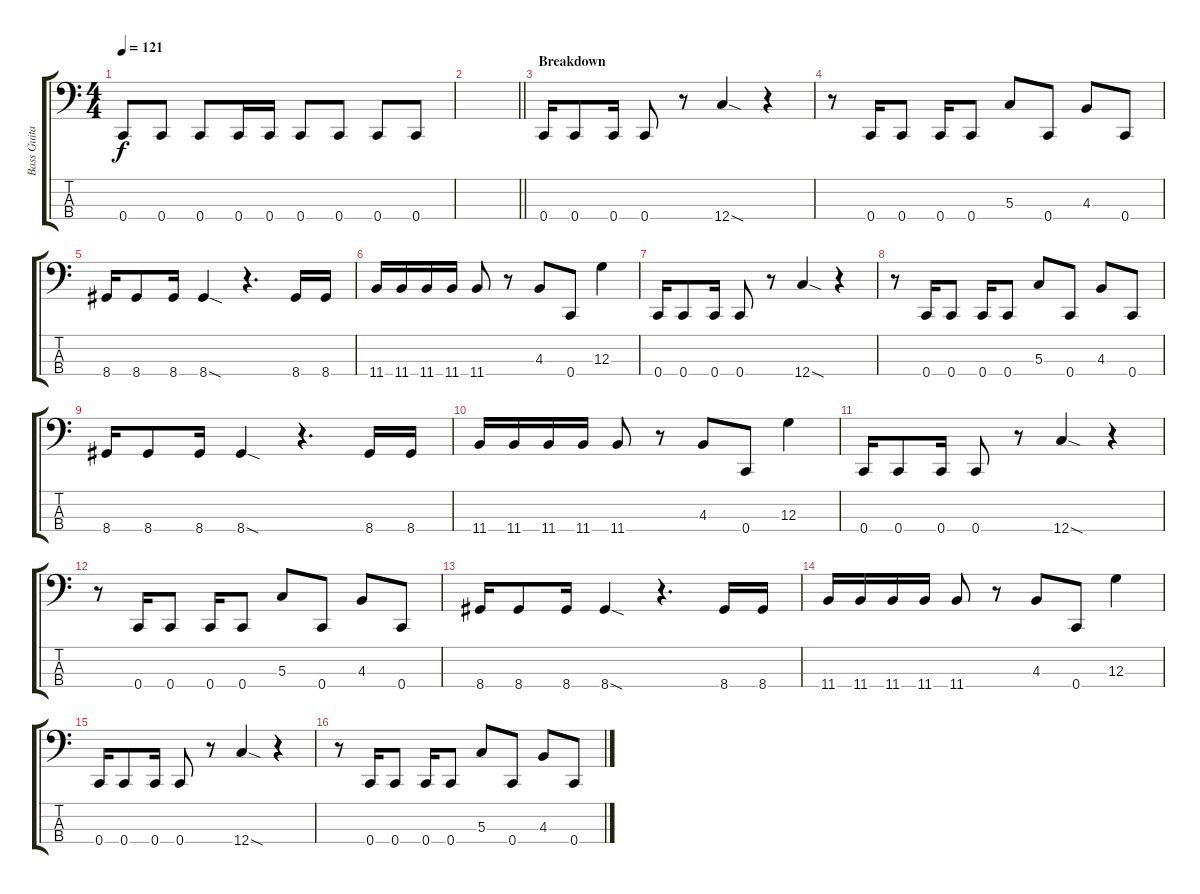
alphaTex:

\track ("Bass Guitar" "Bass Guita") {instrument electricbassfinger}
\staff {score tabs}
\tuning (F2 C2 G1 C1) {hide}
\ts (4 4)
\tempo 121
\clef f4
\ks c
0.4.8{dy f} 0.4.8 0.4.8 0.4.16 0.4.16 0.4.8 0.4.8 0.4.8 0.4.8 |
\barLineRight lightlight
|
\section ("" "Breakdown")
0.4.16 0.4.8 0.4.16 0.4.8 r.8 12.4{sod}.4 r.4 |
r.8 0.4.16 0.4.8 0.4.16 0.4.8 5.3.8 0.4.8 4.3.8 0.4.8 |
8.4.16 8.4.8 8.4.16 8.4{sod}.4 r.4{d} 8.4.16 8.4.16 |
11.4.16 11.4.16 11.4.16 11.4.16 11.4.8 r.8 4.3.8 0.4.8 12.3.4 |
0.4.16 0.4.8 0.4.16 0.4.8 r.8 12.4{sod}.4 r.4 |
r.8 0.4.16 0.4.8 0.4.16 0.4.8 5.3.8 0.4.8 4.3.8 0.4.8 |
8.4.16 8.4.8 8.4.16 8.4{sod}.4 r.4{d} 8.4.16 8.4.16 |
11.4.16 11.4.16 11.4.16 11.4.16 11.4.8 r.8 4.3.8 0.4.8 12.3.4 |
0.4.16 0.4.8 0.4.16 0.4.8 r.8 12.4{sod}.4 r.4 |
r.8 0.4.16 0.4.8 0.4.16 0.4.8 5.3.8 0.4.8 4.3.8 0.4.8 |
8.4.16 8.4.8 8.4.16 8.4{sod}.4 r.4{d} 8.4.16 8.4.16 |
11.4.16 11.4.16 11.4.16 11.4.16 11.4.8 r.8 4.3.8 0.4.8 12.3.4 |
0.4.16 0.4.8 0.4.16 0.4.8 r.8 12.4{sod}.4 r.4 |
r.8 0.4.16 0.4.8 0.4.16 0.4.8 5.3.8 0.4.8 4.3.8 0.4.8
